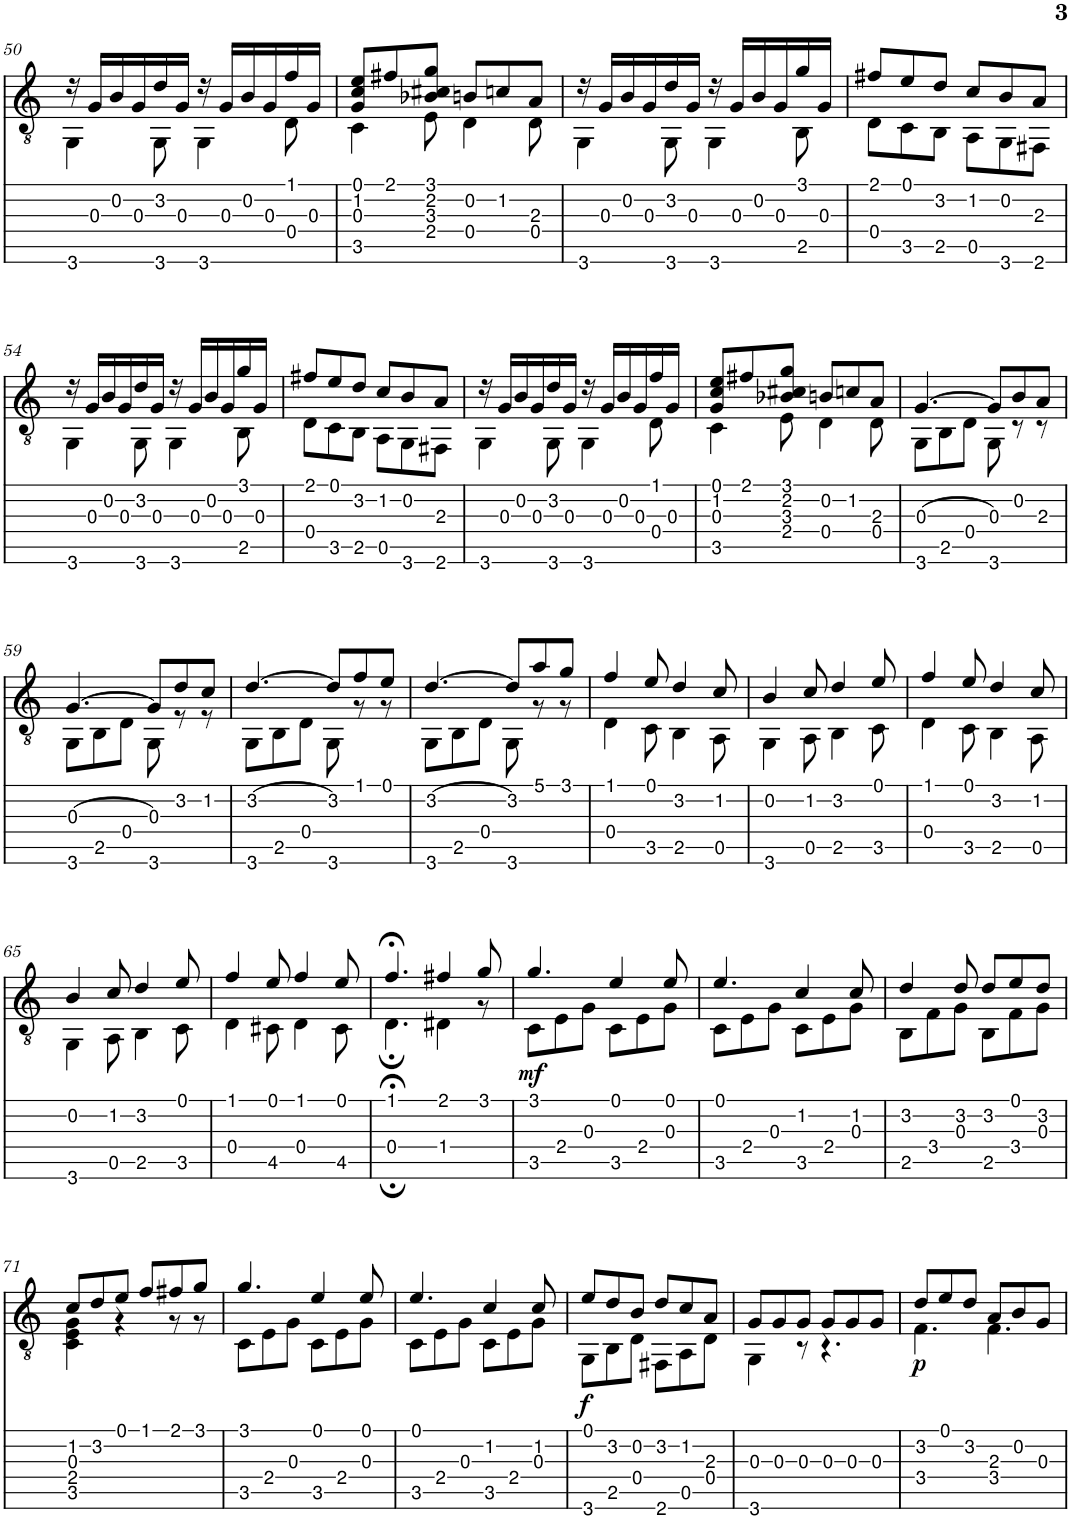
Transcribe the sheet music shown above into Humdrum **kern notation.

**kern	**kern	**dynam
*part1	*part1	*part1
*staff2	*staff1	*staff1/2
*I"Classical Guitar	*	*
*I'Guit.	*	*
!!LO:PB:g=z
*	*clefGv2	*
*k[]	*k[]	*
*C:	*C:	*
*M6/8	*M6/8	*
=50	=50	=50
*^	*^	*
16r	4GG	16r	4GG\	.
16GLL	.	16G/LL	.	.
16B	.	16B/	.	.
16G	.	16G/	.	.
16d	8GG	16d/	8GG\	.
16GJJ	.	16G/JJ	.	.
16r	4GG	16r	4GG\	.
16GLL	.	16G/LL	.	.
16B	.	16B/	.	.
16G	.	16G/	.	.
16f	8D	16f/	8D\	.
16GJJ	.	16G/JJ	.	.
=51	=51	=51	=51	=51
8G\ 8c\ 8e\L	4C	8G/ 8c/ 8e/L	4C\	.
8f#X	.	8f#X/	.	.
8B-X\ 8c#X\ 8g\J	8E	8B-X/ 8c#X/ 8g/J	8E\	.
8BL	4D	8Bn/L	4D\	.
8c	.	8cn/	.	.
8AJ	8D	8A/J	8D\	.
=52	=52	=52	=52	=52
16r	4GG	16r	4GG\	.
16GLL	.	16G/LL	.	.
16B	.	16B/	.	.
16G	.	16G/	.	.
16d	8GG	16d/	8GG\	.
16GJJ	.	16G/JJ	.	.
16r	4GG	16r	4GG\	.
16GLL	.	16G/LL	.	.
16B	.	16B/	.	.
16G	.	16G/	.	.
16g	8BB	16g/	8BB\	.
16GJJ	.	16G/JJ	.	.
=53	=53	=53	=53	=53
8f#XL	8DL	8f#X/L	8D\L	.
8e	8C	8e/	8C\	.
8dJ	8BBJ	8d/J	8BB\J	.
8cL	8AAL	8c/L	8AA\L	.
8B	8GG	8B/	8GG\	.
8AJ	8FF#XJ	8A/J	8FF#X\J	.
!!LO:LB:g=z	!!
=54	=54	=54	=54	=54
16r	4GG	16r	4GG\	.
16GLL	.	16G/LL	.	.
16B	.	16B/	.	.
16G	.	16G/	.	.
16d	8GG	16d/	8GG\	.
16GJJ	.	16G/JJ	.	.
16r	4GG	16r	4GG\	.
16GLL	.	16G/LL	.	.
16B	.	16B/	.	.
16G	.	16G/	.	.
16g	8BB	16g/	8BB\	.
16GJJ	.	16G/JJ	.	.
=55	=55	=55	=55	=55
8f#XL	8DL	8f#X/L	8D\L	.
8e	8C	8e/	8C\	.
8dJ	8BBJ	8d/J	8BB\J	.
8cL	8AAL	8c/L	8AA\L	.
8B	8GG	8B/	8GG\	.
8AJ	8FF#XJ	8A/J	8FF#X\J	.
=56	=56	=56	=56	=56
16r	4GG	16r	4GG\	.
16GLL	.	16G/LL	.	.
16B	.	16B/	.	.
16G	.	16G/	.	.
16d	8GG	16d/	8GG\	.
16GJJ	.	16G/JJ	.	.
16r	4GG	16r	4GG\	.
16GLL	.	16G/LL	.	.
16B	.	16B/	.	.
16G	.	16G/	.	.
16f	8D	16f/	8D\	.
16GJJ	.	16G/JJ	.	.
=57	=57	=57	=57	=57
8G\ 8c\ 8e\L	4C	8G/ 8c/ 8e/L	4C\	.
8f#X	.	8f#X/	.	.
8B-X\ 8c#X\ 8g\J	8E	8B-X/ 8c#X/ 8g/J	8E\	.
8BnL	4D	8Bn/L	4D\	.
8cn	.	8cn/	.	.
8AJ	8D	8A/J	8D\	.
=58	=58	=58	=58	=58
[4.G	8GGL	[4.G/	8GG\L	.
.	8BB	.	8BB\	.
.	8DJ	.	8D\J	.
8GL]	8GG	8G/L]	8GG\	.
8B	8r	8B/	8r	.
8AJ	8r	8A/J	8r	.
!!LO:LB:g=z	!!
=59	=59	=59	=59	=59
[>4.G	8GGL	[>4.G/	8GG\L	.
.	8BB	.	8BB\	.
.	8DJ	.	8D\J	.
8GL]	8GG	8G/L]	8GG\	.
8d	8r	8d/	8r	.
8cJ	8r	8c/J	8r	.
=60	=60	=60	=60	=60
[>4.d	8GGL	[>4.d/	8GG\L	.
.	8BB	.	8BB\	.
.	8DJ	.	8D\J	.
8dL]	8GG	8d/L]	8GG\	.
8f	8r	8f/	8r	.
8eJ	8r	8e/J	8r	.
=61	=61	=61	=61	=61
[>4.d	8GGL	[>4.d/	8GG\L	.
.	8BB	.	8BB\	.
.	8DJ	.	8D\J	.
8dL]	8GG	8d/L]	8GG\	.
8a	8r	8a/	8r	.
8gJ	8r	8g/J	8r	.
=62	=62	=62	=62	=62
4f	4D	4f/	4D\	.
8e	8C	8e/	8C\	.
4d	4BB	4d/	4BB\	.
8c	8AA	8c/	8AA\	.
=63	=63	=63	=63	=63
4B	4GG	4B/	4GG\	.
8c	8AA	8c/	8AA\	.
4d	4BB	4d/	4BB\	.
8e	8C	8e/	8C\	.
=64	=64	=64	=64	=64
4f	4D	4f/	4D\	.
8e	8C	8e/	8C\	.
4d	4BB	4d/	4BB\	.
8c	8AA	8c/	8AA\	.
!!LO:LB:g=z	!!
=65	=65	=65	=65	=65
4B	4GG	4B/	4GG\	.
8c	8AA	8c/	8AA\	.
4d	4BB	4d/	4BB\	.
8e	8C	8e/	8C\	.
=66	=66	=66	=66	=66
4f	4D	4f/	4D\	.
8e	8C#X	8e/	8C#X\	.
4f	4D	4f/	4D\	.
8e	8C#	8e/	8C#\	.
=67	=67	=67	=67	=67
4.f;<	4.D;	4.f;</	4.D;\	.
4f#X	4D#X	4f#X/	4D#X\	.
8g	8r	8g/	8r	.
=68	=68	=68	=68	=68
!	!	!	!	!LO:DY:b
4.g	8CL	4.g/	8C\L	mf
.	8E	.	8E\	.
.	8GJ	.	8G\J	.
4e	8CL	4e/	8C\L	.
.	8E	.	8E\	.
8e	8GJ	8e/	8G\J	.
=69	=69	=69	=69	=69
4.e	8CL	4.e/	8C\L	.
.	8E	.	8E\	.
.	8GJ	.	8G\J	.
4c	8CL	4c/	8C\L	.
.	8E	.	8E\	.
8c	8GJ	8c/	8G\J	.
=70	=70	=70	=70	=70
4d	8BBL	4d/	8BB\L	.
.	8F	.	8F\	.
8d	8GJ	8d/	8G\J	.
8dL	8BBL	8d/L	8BB\L	.
8e	8F	8e/	8F\	.
8dJ	8GJ	8d/J	8G\J	.
!!LO:LB:g=z	!!
=71	=71	=71	=71	=71
8cL	4C 4E 4G	8c/L	4C\ 4E\ 4G\	.
8d	.	8d/	.	.
8eJ	4r	8e/J	4r	.
8fL	.	8f/L	.	.
8f#X	8r	8f#X/	8r	.
8gJ	8r	8g/J	8r	.
=72	=72	=72	=72	=72
4.g	8CL	4.g/	8C\L	.
.	8E	.	8E\	.
.	8GJ	.	8G\J	.
4e	8CL	4e/	8C\L	.
.	8E	.	8E\	.
8e	8GJ	8e/	8G\J	.
=73	=73	=73	=73	=73
4.e	8CL	4.e/	8C\L	.
.	8E	.	8E\	.
.	8GJ	.	8G\J	.
4c	8CL	4c/	8C\L	.
.	8E	.	8E\	.
8c	8GJ	8c/	8G\J	.
=74	=74	=74	=74	=74
!	!	!	!	!LO:DY:b
8eL	8GGL	8e/L	8GG\L	f
8d	8BB	8d/	8BB\	.
8BJ	8DJ	8B/J	8D\J	.
8dL	8FF#XL	8d/L	8FF#X\L	.
8c	8AA	8c/	8AA\	.
8AJ	8DJ	8A/J	8D\J	.
=75	=75	=75	=75	=75
8GL	4GG	8G/L	4GG\	.
8G	.	8G/	.	.
8GJ	8r	8G/J	8r	.
8GL	4.r	8G/L	4.r	.
8G	.	8G/	.	.
8GJ	.	8G/J	.	.
=76	=76	=76	=76	=76
!	!	!	!	!LO:DY:b
8dL	4.F	8d/L	4.F\	p
8e	.	8e/	.	.
8dJ	.	8d/J	.	.
8AL	4.F	8A/L	4.F\	.
8B	.	8B/	.	.
8GJ	.	8G/J	.	.
*v	*v	*	*	*
*	*v	*v	*
=	=	=
*-	*-	*-
